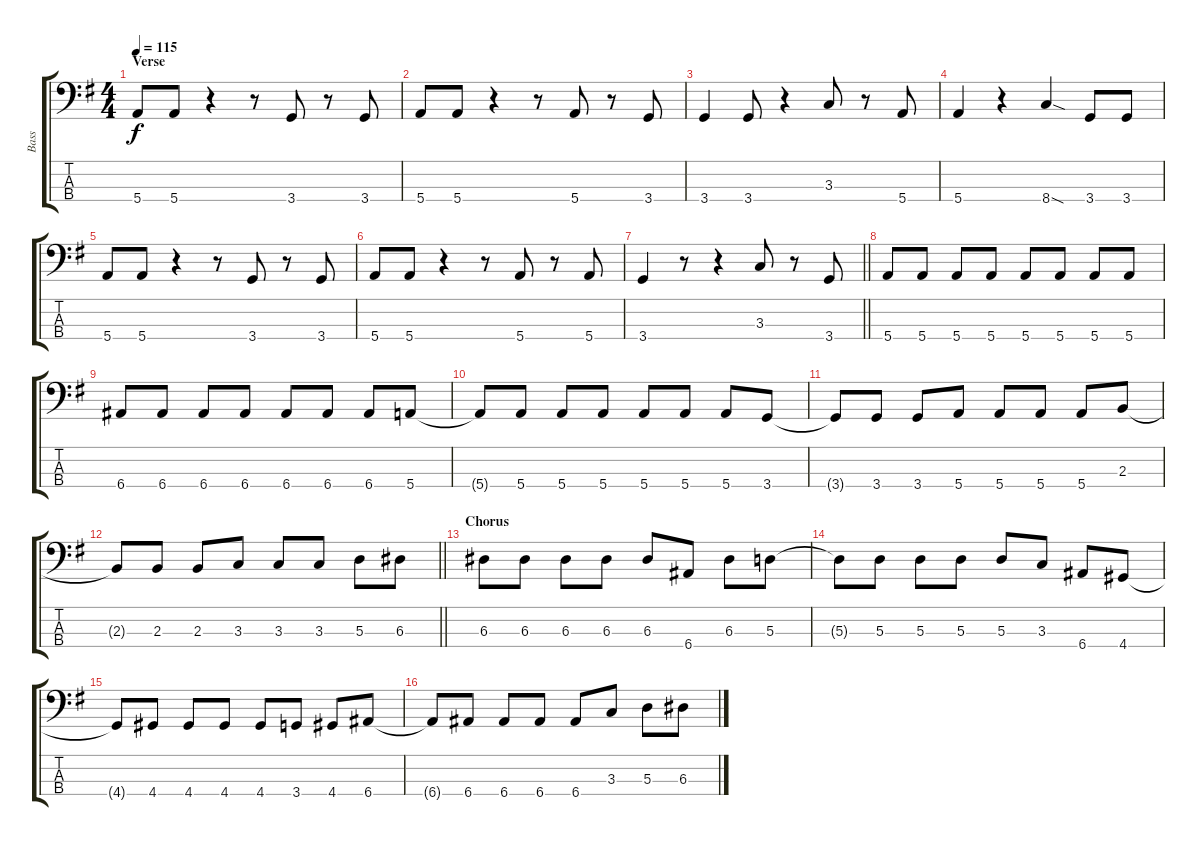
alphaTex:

\track ("Bass" "Bass") {instrument electricbassfinger}
\staff {score tabs}
\tuning (G2 D2 A1 E1) {hide}
\ts (4 4)
\section ("" "Verse")
\tempo 115
\clef f4
\ks g
5.4.8{dy f} 5.4.8 r.4 r.8 3.4.8 r.8 3.4.8 |
5.4.8 5.4.8 r.4 r.8 5.4.8 r.8 3.4.8 |
3.4.4 3.4.8 r.4 3.3.8 r.8 5.4.8 |
5.4.4 r.4 8.4{sod}.4 3.4.8 3.4.8 |
5.4.8 5.4.8 r.4 r.8 3.4.8 r.8 3.4.8 |
5.4.8 5.4.8 r.4 r.8 5.4.8 r.8 5.4.8 |
\barLineRight lightlight
3.4.4 r.8 r.4 3.3.8 r.8 3.4.8 |
5.4.8 5.4.8 5.4.8 5.4.8 5.4.8 5.4.8 5.4.8 5.4.8 |
6.4.8 6.4.8 6.4.8 6.4.8 6.4.8 6.4.8 6.4.8 5.4.8 |
5.4{t}.8 5.4.8 5.4.8 5.4.8 5.4.8 5.4.8 5.4.8 3.4.8 |
3.4{t}.8 3.4.8 3.4.8 5.4.8 5.4.8 5.4.8 5.4.8 2.3.8 |
\barLineRight lightlight
2.3{t}.8 2.3.8 2.3.8 3.3.8 3.3.8 3.3.8 5.3.8 6.3.8 |
\section ("" "Chorus")
6.3.8 6.3.8 6.3.8 6.3.8 6.3.8 6.4.8 6.3.8 5.3.8 |
5.3{t}.8 5.3.8 5.3.8 5.3.8 5.3.8 3.3.8 6.4.8 4.4.8 |
4.4{t}.8 4.4.8 4.4.8 4.4.8 4.4.8 3.4.8 4.4.8 6.4.8 |
6.4{t}.8 6.4.8 6.4.8 6.4.8 6.4.8 3.3.8 5.3.8 6.3.8
